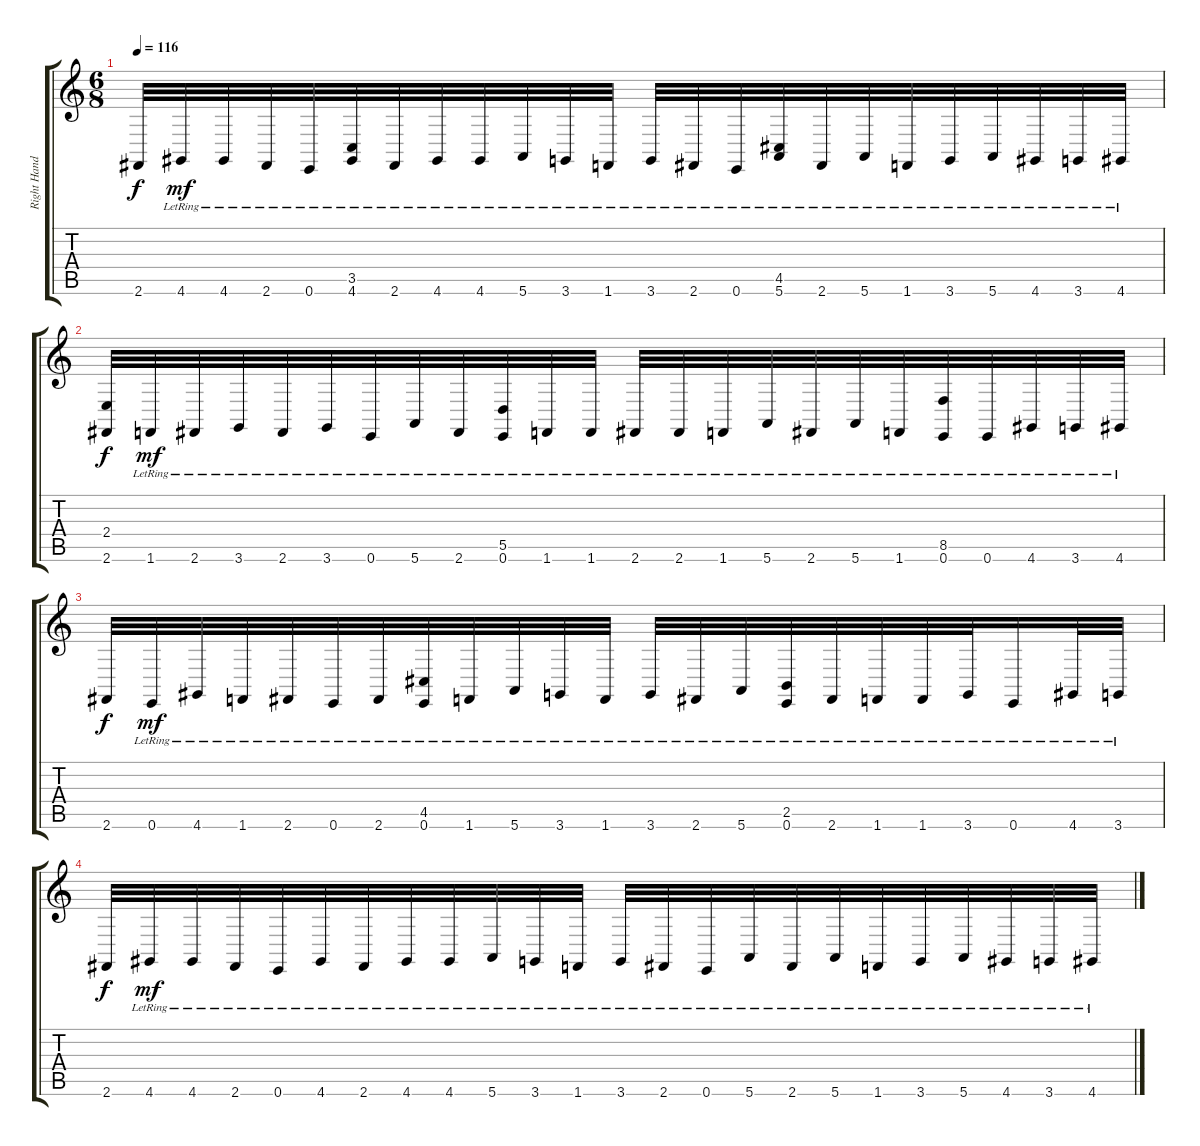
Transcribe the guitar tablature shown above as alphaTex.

\track ("Right Hand" "Right Hand") {instrument acousticgrandpiano}
\staff {score tabs}
\tuning (E4 B3 G3 D3 A2 E2) {hide}
\ts (6 8)
\tempo 116
\clef g2
\ks c
2.6.32{dy f} 4.6{lr}.32{dy mf} 4.6{lr}.32 2.6{lr}.32 0.6{lr}.32 (3.5 4.6{lr}).32 2.6{lr}.32 4.6{lr}.32 4.6{lr}.32 5.6{lr}.32 3.6{lr}.32 1.6{lr}.32 3.6{lr}.32 2.6{lr}.32 0.6{lr}.32 (4.5 5.6{lr}).32 2.6{lr}.32 5.6{lr}.32 1.6{lr}.32 3.6{lr}.32 5.6{lr}.32 4.6{lr}.32 3.6{lr}.32 4.6{lr}.32 |
(2.4 2.6).32{dy f} 1.6{lr}.32{dy mf} 2.6{lr}.32 3.6{lr}.32 2.6{lr}.32 3.6{lr}.32 0.6{lr}.32 5.6{lr}.32 2.6{lr}.32 (5.5 0.6{lr}).32 1.6{lr}.32 1.6{lr}.32 2.6{lr}.32 2.6{lr}.32 1.6{lr}.32 5.6{lr}.32 2.6{lr}.32 5.6{lr}.32 1.6{lr}.32 (8.5 0.6{lr}).32 0.6{lr}.32 4.6{lr}.32 3.6{lr}.32 4.6{lr}.32 |
2.6.32{dy f} 0.6{lr}.32{dy mf} 4.6{lr}.32 1.6{lr}.32 2.6{lr}.32 0.6{lr}.32 2.6{lr}.32 (4.5 0.6{lr}).32 1.6{lr}.32 5.6{lr}.32 3.6{lr}.32 1.6{lr}.32 3.6{lr}.32 2.6{lr}.32 5.6{lr}.32 (2.5 0.6{lr}).32 2.6{lr}.32 1.6{lr}.32 1.6{lr}.32 3.6{lr}.32 0.6{lr}.16 4.6{lr}.32 3.6{lr}.32 |
2.6.32{dy f} 4.6{lr}.32{dy mf} 4.6{lr}.32 2.6{lr}.32 0.6{lr}.32 4.6{lr}.32 2.6{lr}.32 4.6{lr}.32 4.6{lr}.32 5.6{lr}.32 3.6{lr}.32 1.6{lr}.32 3.6{lr}.32 2.6{lr}.32 0.6{lr}.32 5.6{lr}.32 2.6{lr}.32 5.6{lr}.32 1.6{lr}.32 3.6{lr}.32 5.6{lr}.32 4.6{lr}.32 3.6{lr}.32 4.6{lr}.32
